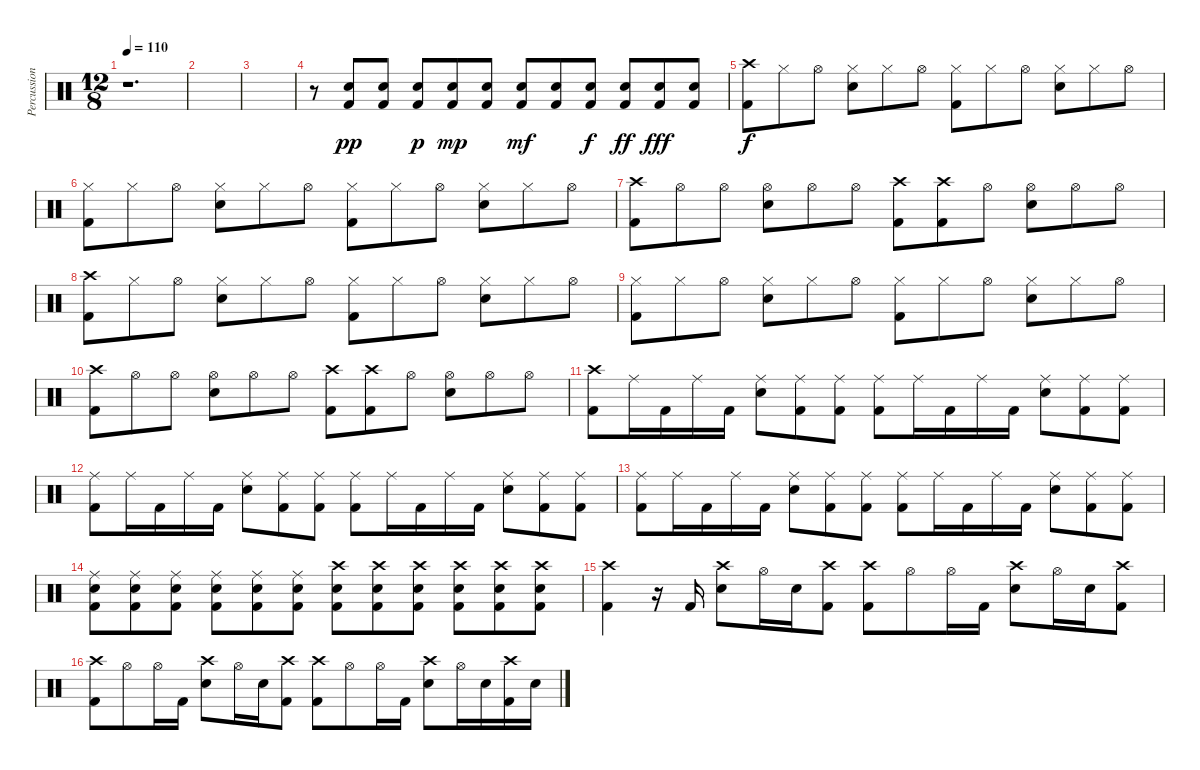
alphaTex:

\track ("Percussion" "Percussion") {instrument percussion}
\staff {score}
\articulation defaults
\ts (12 8)
\tempo 110
\clef neutral
\ks c
r.1{d dy pp} |
|
|
r.8 ("Electric Snare (hit)" "Kick (hit) 2").8 ("Electric Snare (hit)" "Kick (hit) 2").8 ("Electric Snare (hit)" "Kick (hit) 2").8{dy p} ("Electric Snare (hit)" "Kick (hit) 2").8{dy mp} ("Electric Snare (hit)" "Kick (hit) 2").8 ("Electric Snare (hit)" "Kick (hit) 2").8{dy mf} ("Electric Snare (hit)" "Kick (hit) 2").8 ("Electric Snare (hit)" "Kick (hit) 2").8{dy f} ("Electric Snare (hit)" "Kick (hit) 2").8{dy ff} ("Electric Snare (hit)" "Kick (hit) 2").8{dy fff} ("Electric Snare (hit)" "Kick (hit) 2").8 |
("Crash high (hit)" "Kick (hit) 2").8{dy f} "Hi-Hat (closed)".8 "Hi-Hat (open)".8 ("Hi-Hat (closed)" "Electric Snare (hit)").8 "Hi-Hat (closed)".8 "Hi-Hat (open)".8 ("Hi-Hat (closed)" "Kick (hit) 2").8 "Hi-Hat (closed)".8 "Hi-Hat (open)".8 ("Hi-Hat (closed)" "Electric Snare (hit)").8 "Hi-Hat (closed)".8 "Hi-Hat (open)".8 |
("Hi-Hat (closed)" "Kick (hit) 2").8 "Hi-Hat (closed)".8 "Hi-Hat (open)".8 ("Hi-Hat (closed)" "Electric Snare (hit)").8 "Hi-Hat (closed)".8 "Hi-Hat (open)".8 ("Hi-Hat (closed)" "Kick (hit) 2").8 "Hi-Hat (closed)".8 "Hi-Hat (open)".8 ("Hi-Hat (closed)" "Electric Snare (hit)").8 "Hi-Hat (closed)".8 "Hi-Hat (open)".8 |
("Crash high (hit)" "Kick (hit) 2").8 "Hi-Hat (open)".8 "Hi-Hat (open)".8 ("Hi-Hat (open)" "Electric Snare (hit)").8 "Hi-Hat (open)".8 "Hi-Hat (open)".8 ("Crash high (hit)" "Kick (hit) 2").8 ("Crash high (hit)" "Kick (hit) 2").8 "Hi-Hat (open)".8 ("Hi-Hat (open)" "Electric Snare (hit)").8 "Hi-Hat (open)".8 "Hi-Hat (open)".8 |
("Crash high (hit)" "Kick (hit) 2").8 "Hi-Hat (closed)".8 "Hi-Hat (open)".8 ("Hi-Hat (closed)" "Electric Snare (hit)").8 "Hi-Hat (closed)".8 "Hi-Hat (open)".8 ("Hi-Hat (closed)" "Kick (hit) 2").8 "Hi-Hat (closed)".8 "Hi-Hat (open)".8 ("Hi-Hat (closed)" "Electric Snare (hit)").8 "Hi-Hat (closed)".8 "Hi-Hat (open)".8 |
("Hi-Hat (closed)" "Kick (hit) 2").8 "Hi-Hat (closed)".8 "Hi-Hat (open)".8 ("Hi-Hat (closed)" "Electric Snare (hit)").8 "Hi-Hat (closed)".8 "Hi-Hat (open)".8 ("Hi-Hat (closed)" "Kick (hit) 2").8 "Hi-Hat (closed)".8 "Hi-Hat (open)".8 ("Hi-Hat (closed)" "Electric Snare (hit)").8 "Hi-Hat (closed)".8 "Hi-Hat (open)".8 |
("Crash high (hit)" "Kick (hit) 2").8 "Hi-Hat (open)".8 "Hi-Hat (open)".8 ("Hi-Hat (open)" "Electric Snare (hit)").8 "Hi-Hat (open)".8 "Hi-Hat (open)".8 ("Crash high (hit)" "Kick (hit) 2").8 ("Crash high (hit)" "Kick (hit) 2").8 "Hi-Hat (open)".8 ("Hi-Hat (open)" "Electric Snare (hit)").8 "Hi-Hat (open)".8 "Hi-Hat (open)".8 |
("Crash high (hit)" "Kick (hit) 2").8 "Ride (middle)".16 "Kick (hit) 2".16 "Ride (middle)".16 "Kick (hit) 2".16 ("Ride (middle)" "Electric Snare (hit)").8 ("Ride (middle)" "Kick (hit) 2").8 ("Ride (middle)" "Kick (hit) 2").8 ("Ride (middle)" "Kick (hit) 2").8 "Ride (middle)".16 "Kick (hit) 2".16 "Ride (middle)".16 "Kick (hit) 2".16 ("Ride (middle)" "Electric Snare (hit)").8 ("Ride (middle)" "Kick (hit) 2").8 ("Ride (middle)" "Kick (hit) 2").8 |
("Ride (middle)" "Kick (hit) 2").8 "Ride (middle)".16 "Kick (hit) 2".16 "Ride (middle)".16 "Kick (hit) 2".16 ("Ride (middle)" "Electric Snare (hit)").8 ("Ride (middle)" "Kick (hit) 2").8 ("Ride (middle)" "Kick (hit) 2").8 ("Ride (middle)" "Kick (hit) 2").8 "Ride (middle)".16 "Kick (hit) 2".16 "Ride (middle)".16 "Kick (hit) 2".16 ("Ride (middle)" "Electric Snare (hit)").8 ("Ride (middle)" "Kick (hit) 2").8 ("Ride (middle)" "Kick (hit) 2").8 |
("Ride (middle)" "Kick (hit) 2").8 "Ride (middle)".16 "Kick (hit) 2".16 "Ride (middle)".16 "Kick (hit) 2".16 ("Ride (middle)" "Electric Snare (hit)").8 ("Ride (middle)" "Kick (hit) 2").8 ("Ride (middle)" "Kick (hit) 2").8 ("Ride (middle)" "Kick (hit) 2").8 "Ride (middle)".16 "Kick (hit) 2".16 "Ride (middle)".16 "Kick (hit) 2".16 ("Ride (middle)" "Electric Snare (hit)").8 ("Ride (middle)" "Kick (hit) 2").8 ("Ride (middle)" "Kick (hit) 2").8 |
("Ride (middle)" "Electric Snare (hit)" "Kick (hit) 2").8 ("Ride (middle)" "Electric Snare (hit)" "Kick (hit) 2").8 ("Ride (middle)" "Electric Snare (hit)" "Kick (hit) 2").8 ("Ride (middle)" "Electric Snare (hit)" "Kick (hit) 2").8 ("Ride (middle)" "Electric Snare (hit)" "Kick (hit) 2").8 ("Ride (middle)" "Electric Snare (hit)" "Kick (hit) 2").8 ("Crash high (hit)" "Electric Snare (hit)" "Kick (hit) 2").8 ("Crash high (hit)" "Electric Snare (hit)" "Kick (hit) 2").8 ("Crash high (hit)" "Electric Snare (hit)" "Kick (hit) 2").8 ("Crash high (hit)" "Electric Snare (hit)" "Kick (hit) 2").8 ("Crash high (hit)" "Electric Snare (hit)" "Kick (hit) 2").8 ("Crash high (hit)" "Electric Snare (hit)" "Kick (hit) 2").8 |
("Crash high (hit)" "Kick (hit) 2").4 r.16 "Kick (hit) 2".16 ("Crash high (hit)" "Electric Snare (hit)").8 "Hi-Hat (open)".16 "Electric Snare (hit)".16 ("Crash high (hit)" "Kick (hit) 2").8 ("Crash high (hit)" "Kick (hit) 2").8 "Hi-Hat (open)".8 "Hi-Hat (open)".16 "Kick (hit) 2".16 ("Crash high (hit)" "Electric Snare (hit)").8 "Hi-Hat (open)".16 "Electric Snare (hit)".16 ("Crash high (hit)" "Kick (hit) 2").8 |
("Crash high (hit)" "Kick (hit) 2").8 "Hi-Hat (open)".8 "Hi-Hat (open)".16 "Kick (hit) 2".16 ("Crash high (hit)" "Electric Snare (hit)").8 "Hi-Hat (open)".16 "Electric Snare (hit)".16 ("Crash high (hit)" "Kick (hit) 2").8 ("Crash high (hit)" "Kick (hit) 2").8 "Hi-Hat (open)".8 "Hi-Hat (open)".16 "Kick (hit) 2".16 ("Crash high (hit)" "Electric Snare (hit)").8 "Hi-Hat (open)".16 "Electric Snare (hit)".16 ("Crash high (hit)" "Kick (hit) 2").16 "Electric Snare (hit)".16
